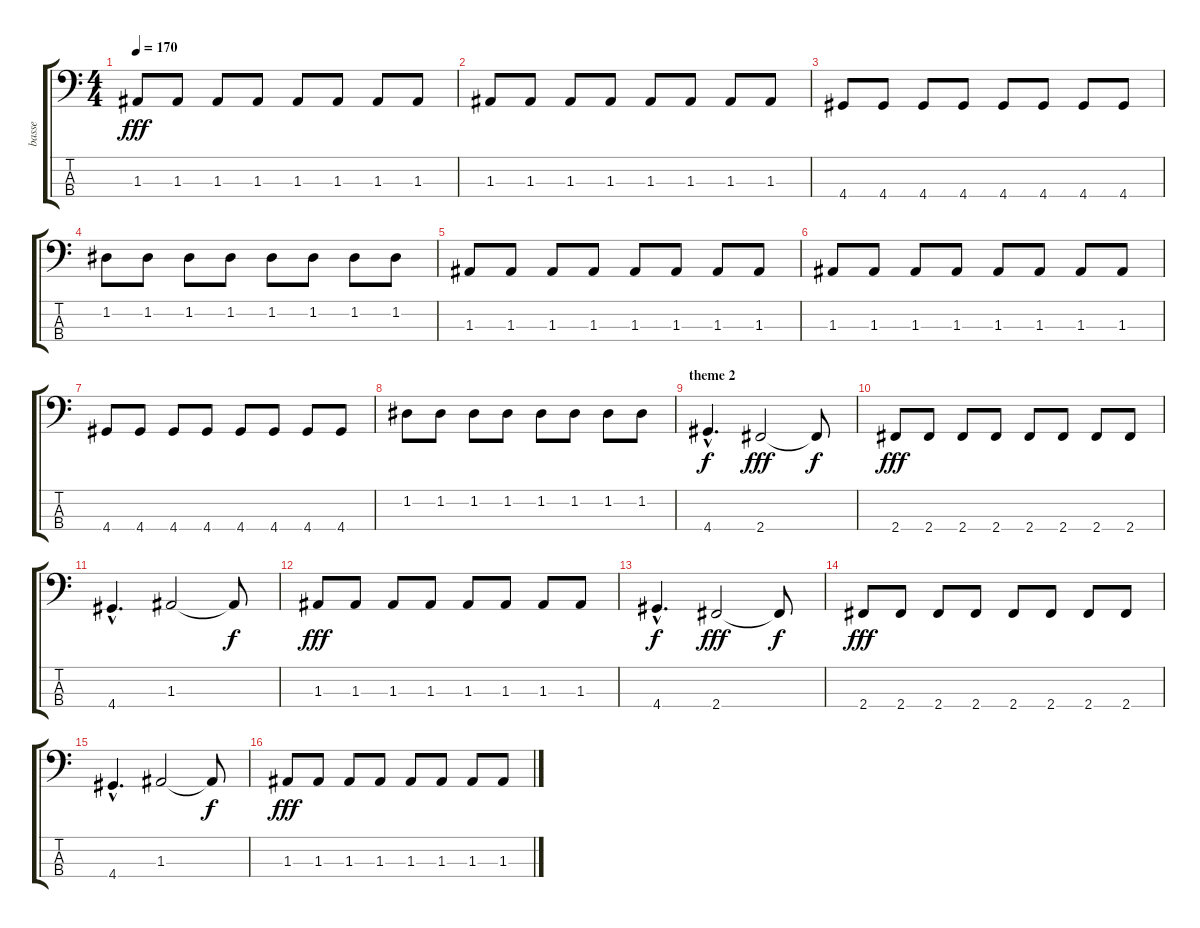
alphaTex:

\track ("basse" "basse") {instrument electricbassfinger}
\staff {score tabs}
\tuning (G2 D2 A1 E1) {hide}
\ts (4 4)
\tempo 170
\clef f4
\ks c
1.3.8{dy fff} 1.3.8 1.3.8 1.3.8 1.3.8 1.3.8 1.3.8 1.3.8 |
1.3.8 1.3.8 1.3.8 1.3.8 1.3.8 1.3.8 1.3.8 1.3.8 |
4.4.8 4.4.8 4.4.8 4.4.8 4.4.8 4.4.8 4.4.8 4.4.8 |
1.2.8 1.2.8 1.2.8 1.2.8 1.2.8 1.2.8 1.2.8 1.2.8 |
1.3.8 1.3.8 1.3.8 1.3.8 1.3.8 1.3.8 1.3.8 1.3.8 |
1.3.8 1.3.8 1.3.8 1.3.8 1.3.8 1.3.8 1.3.8 1.3.8 |
4.4.8 4.4.8 4.4.8 4.4.8 4.4.8 4.4.8 4.4.8 4.4.8 |
1.2.8 1.2.8 1.2.8 1.2.8 1.2.8 1.2.8 1.2.8 1.2.8 |
\section ("" "theme 2")
4.4{hac}.4{d dy f} 2.4.2{dy fff} 2.4{t}.8{dy f} |
2.4.8{dy fff} 2.4.8 2.4.8 2.4.8 2.4.8 2.4.8 2.4.8 2.4.8 |
4.4{hac}.4{d} 1.3.2 1.3{t}.8{dy f} |
1.3.8{dy fff} 1.3.8 1.3.8 1.3.8 1.3.8 1.3.8 1.3.8 1.3.8 |
4.4{hac}.4{d dy f} 2.4.2{dy fff} 2.4{t}.8{dy f} |
2.4.8{dy fff} 2.4.8 2.4.8 2.4.8 2.4.8 2.4.8 2.4.8 2.4.8 |
4.4{hac}.4{d} 1.3.2 1.3{t}.8{dy f} |
1.3.8{dy fff} 1.3.8 1.3.8 1.3.8 1.3.8 1.3.8 1.3.8 1.3.8
